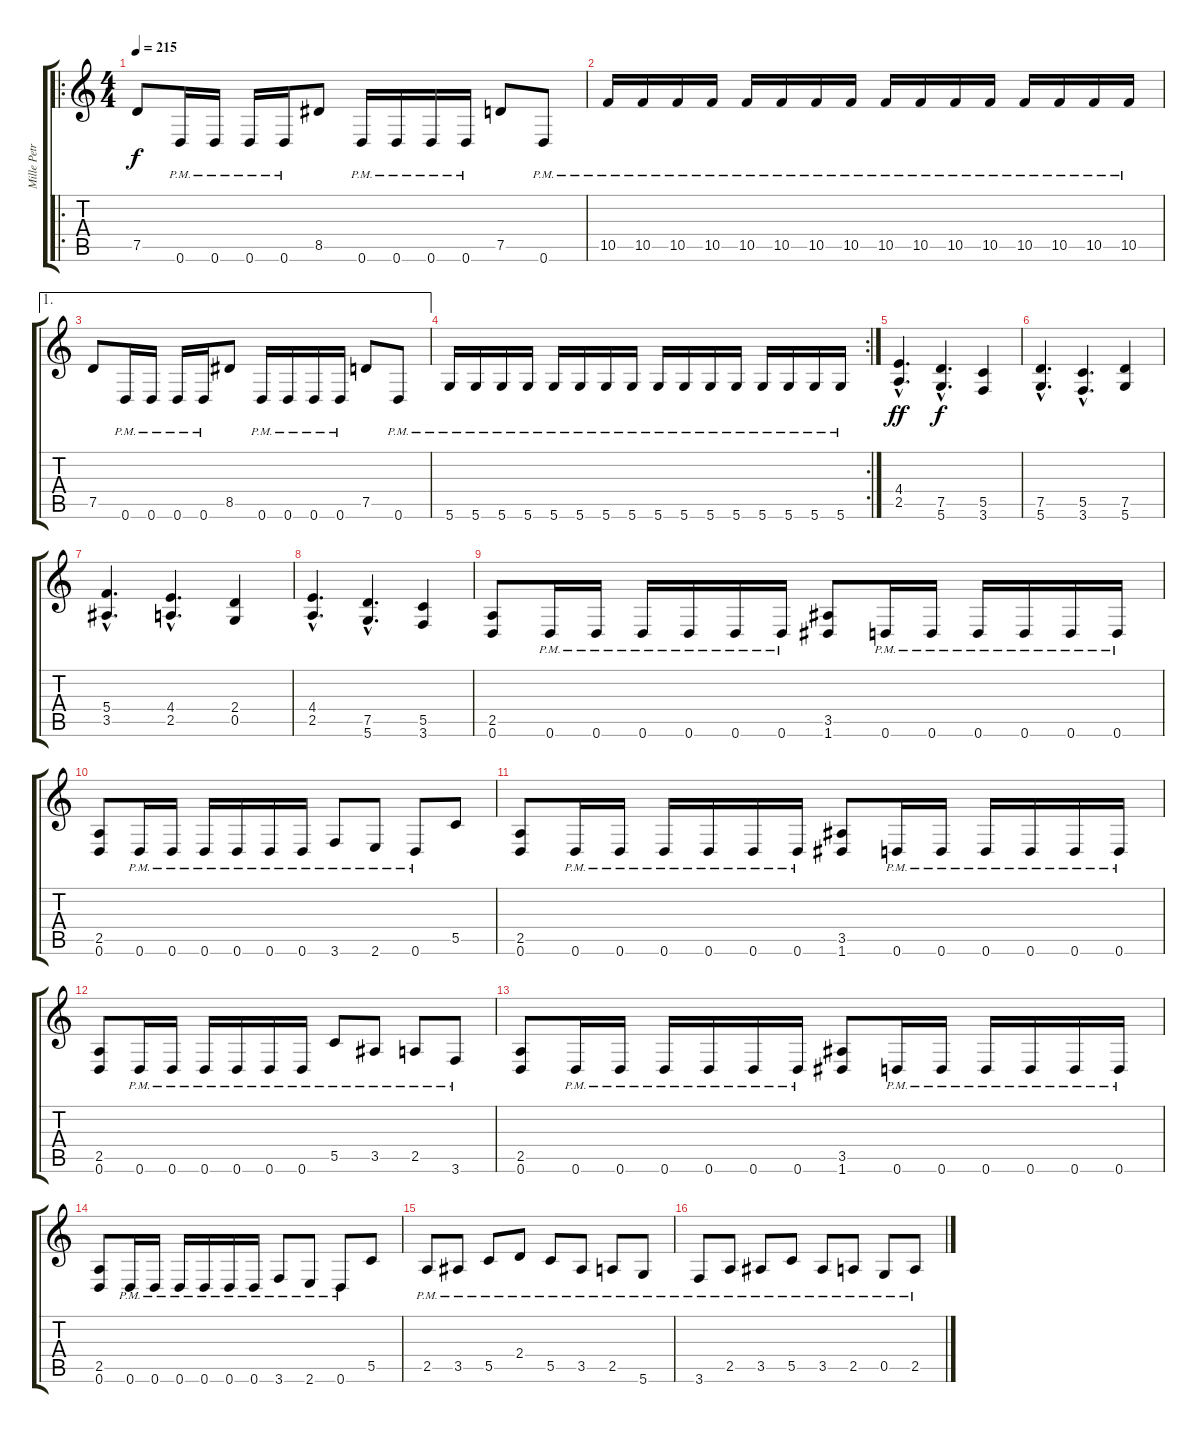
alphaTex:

\track ("Mille Petrozza " "Mille Petr") {instrument distortionguitar}
\staff {score tabs}
\tuning (D4 A3 F3 C3 G2 D2) {hide}
\ro
\ts (4 4)
\tempo 215
\clef g2
\ks c
7.5.8{dy f volume 16} 0.6{pm}.16 0.6{pm}.16 0.6{pm}.16 0.6{pm}.16 8.5.8 0.6{pm}.16 0.6{pm}.16 0.6{pm}.16 0.6{pm}.16 7.5.8 0.6{pm}.8 |
10.5{pm}.16 10.5{pm}.16 10.5{pm}.16 10.5{pm}.16 10.5{pm}.16 10.5{pm}.16 10.5{pm}.16 10.5{pm}.16 10.5{pm}.16 10.5{pm}.16 10.5{pm}.16 10.5{pm}.16 10.5{pm}.16 10.5{pm}.16 10.5{pm}.16 10.5{pm}.16 |
\ae 1
7.5.8 0.6{pm}.16 0.6{pm}.16 0.6{pm}.16 0.6{pm}.16 8.5.8 0.6{pm}.16 0.6{pm}.16 0.6{pm}.16 0.6{pm}.16 7.5.8 0.6{pm}.8 |
\rc 2
5.6{pm}.16 5.6{pm}.16 5.6{pm}.16 5.6{pm}.16 5.6{pm}.16 5.6{pm}.16 5.6{pm}.16 5.6{pm}.16 5.6{pm}.16 5.6{pm}.16 5.6{pm}.16 5.6{pm}.16 5.6{pm}.16 5.6{pm}.16 5.6{pm}.16 5.6{pm}.16 |
(4.4{hac} 2.5{hac}).4{d dy ff volume 14} (7.5{hac} 5.6{hac}).4{d dy f} (5.5 3.6).4 |
(7.5{hac} 5.6{hac}).4{d} (5.5{hac} 3.6{hac}).4{d} (7.5 5.6).4 |
(5.4{hac} 3.5{hac}).4{d} (4.4{hac} 2.5{hac}).4{d} (2.4 0.5).4 |
(4.4{hac} 2.5{hac}).4{d} (7.5{hac} 5.6{hac}).4{d} (5.5 3.6).4 |
(2.5 0.6).8 0.6{pm}.16 0.6{pm}.16 0.6{pm}.16 0.6{pm}.16 0.6{pm}.16 0.6{pm}.16 (3.5 1.6).8 0.6{pm}.16 0.6{pm}.16 0.6{pm}.16 0.6{pm}.16 0.6{pm}.16 0.6{pm}.16 |
(2.5 0.6).8 0.6{pm}.16 0.6{pm}.16 0.6{pm}.16 0.6{pm}.16 0.6{pm}.16 0.6{pm}.16 3.6{pm}.8 2.6{pm}.8 0.6{pm}.8 5.5.8 |
(2.5 0.6).8 0.6{pm}.16 0.6{pm}.16 0.6{pm}.16 0.6{pm}.16 0.6{pm}.16 0.6{pm}.16 (3.5 1.6).8 0.6{pm}.16 0.6{pm}.16 0.6{pm}.16 0.6{pm}.16 0.6{pm}.16 0.6{pm}.16 |
(2.5 0.6).8 0.6{pm}.16 0.6{pm}.16 0.6{pm}.16 0.6{pm}.16 0.6{pm}.16 0.6{pm}.16 5.5{pm}.8 3.5{pm}.8 2.5{pm}.8 3.6{pm}.8 |
(2.5 0.6).8 0.6{pm}.16 0.6{pm}.16 0.6{pm}.16 0.6{pm}.16 0.6{pm}.16 0.6{pm}.16 (3.5 1.6).8 0.6{pm}.16 0.6{pm}.16 0.6{pm}.16 0.6{pm}.16 0.6{pm}.16 0.6{pm}.16 |
(2.5 0.6).8 0.6{pm}.16 0.6{pm}.16 0.6{pm}.16 0.6{pm}.16 0.6{pm}.16 0.6{pm}.16 3.6{pm}.8 2.6{pm}.8 0.6{pm}.8 5.5.8 |
2.5{pm}.8 3.5{pm}.8 5.5{pm}.8 2.4{pm}.8 5.5{pm}.8 3.5{pm}.8 2.5{pm}.8 5.6{pm}.8 |
3.6{pm}.8 2.5{pm}.8 3.5{pm}.8 5.5{pm}.8 3.5{pm}.8 2.5{pm}.8 0.5{pm}.8 2.5{pm}.8
